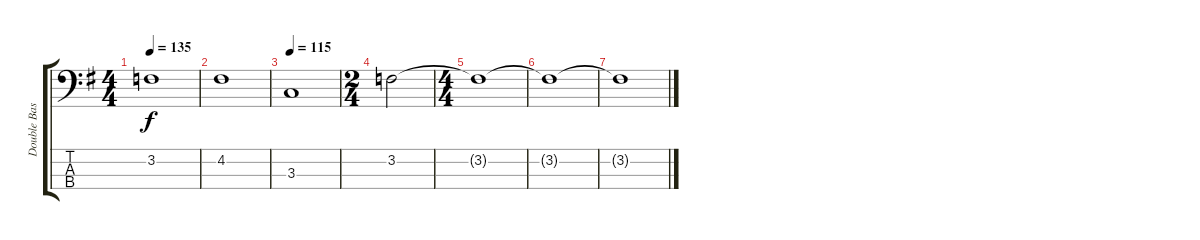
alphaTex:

\track ("Double Bass" "Double Bas") {instrument acousticbass}
\staff {score tabs}
\tuning (G2 D2 A1 E1) {hide}
\ts (4 4)
\tempo 135
\clef f4
\ks eminor
3.2.1{dy f} |
4.2.1 |
\tempo 115
3.3.1 |
\ts (2 4)
3.2.2 |
\ts (4 4)
3.2{t}.1 |
3.2{t}.1 |
3.2{t}.1
